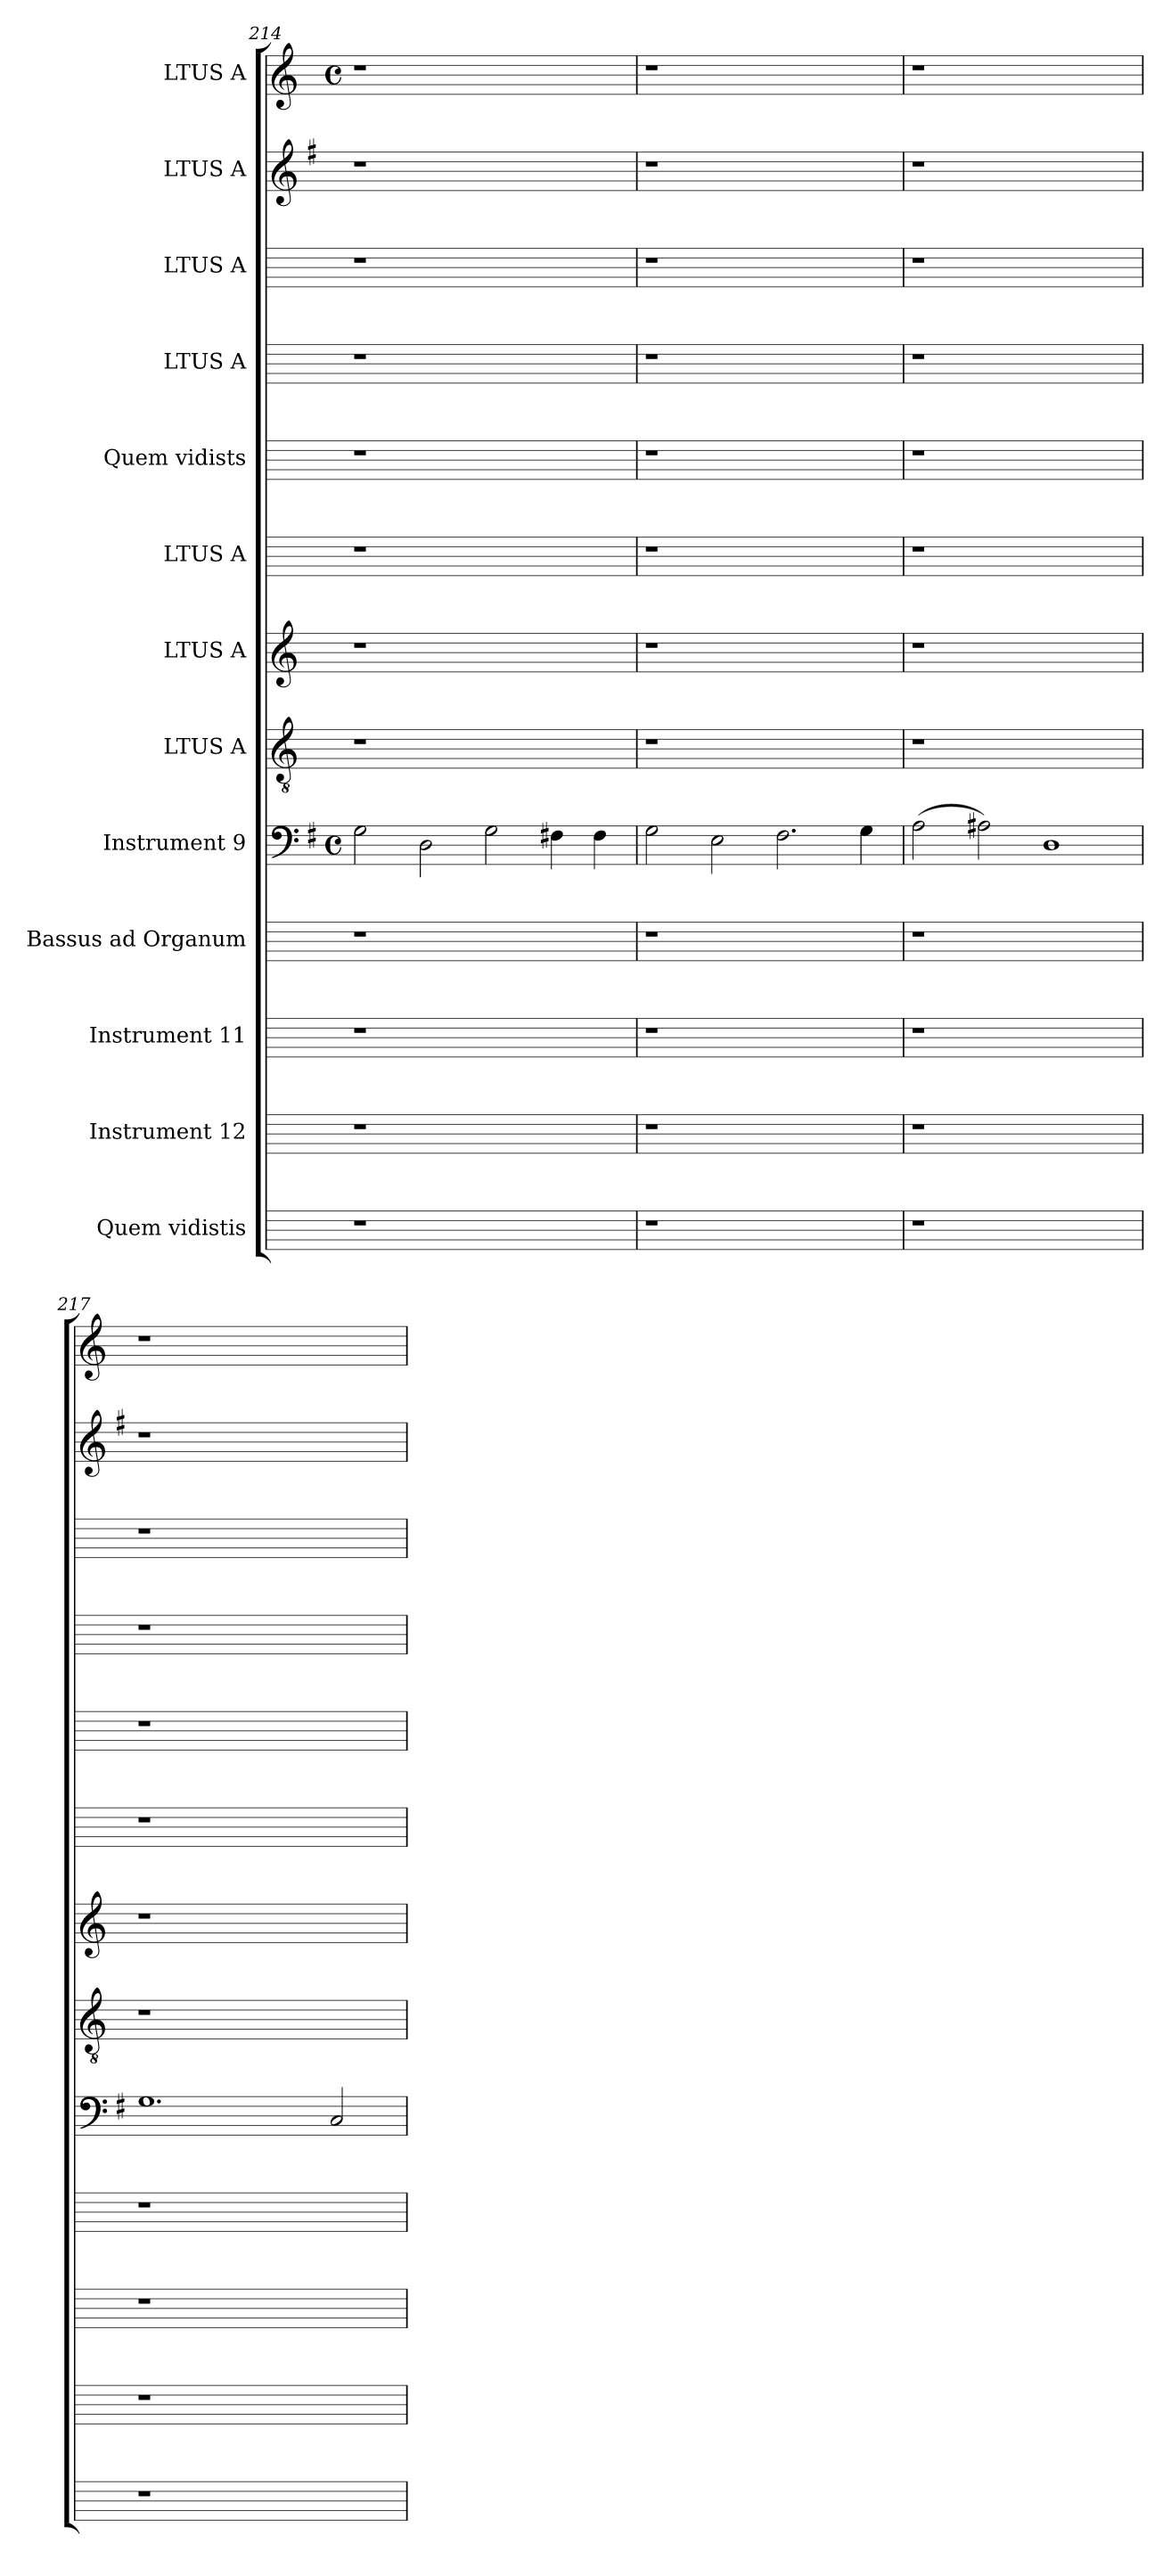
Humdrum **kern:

**kern	**kern	**kern	**kern	**kern	**kern	**kern	**kern	**kern	**kern	**kern	**kern	**kern
*part13	*part12	*part11	*part10	*part9	*part8	*part7	*part6	*part5	*part4	*part3	*part2	*part1
*staff13	*staff12	*staff11	*staff10	*staff9	*staff8	*staff7	*staff6	*staff5	*staff4	*staff3	*staff2	*staff1
*I"Quem vidistis	*I"Instrument 12	*I"Instrument 11	*I"Bassus ad Organum	*I"Instrument 9	*I"LTUS  A	*I"LTUS  A	*I"LTUS  A	*I"Quem vidists	*I"LTUS  A	*I"LTUS  A	*I"LTUS  A	*I"LTUS  A
*	*	*	*	*clefF4	*clefGv2	*clefG2	*	*	*	*	*clefG2	*clefG2
*	*	*	*	*k[f#]	*	*	*	*	*	*	*k[f#]	*
*	*	*	*	*G:	*	*	*	*	*	*	*G:	*
*	*	*	*	*M4/4	*	*	*	*	*	*	*	*M4/4
*	*	*	*	*met(c)	*	*	*	*	*	*	*	*met(c)
=214	=214	=214	=214	=214	=214	=214	=214	=214	=214	=214	=214	=214
1r	1r	1r	1r	2G\	1r	1r	1r	1r	1r	1r	1r	1r
.	.	.	.	2D\	.	.	.	.	.	.	.	.
1ryy	1ryy	1ryy	1ryy	2G\	1ryy	1ryy	1ryy	1ryy	1ryy	1ryy	1ryy	1ryy
.	.	.	.	4F#X>\	.	.	.	.	.	.	.	.
.	.	.	.	4F#\	.	.	.	.	.	.	.	.
=215	=215	=215	=215	=215	=215	=215	=215	=215	=215	=215	=215	=215
1r	1r	1r	1r	2G\	1r	1r	1r	1r	1r	1r	1r	1r
.	.	.	.	2E>\	.	.	.	.	.	.	.	.
1ryy	1ryy	1ryy	1ryy	2.F#\	1ryy	1ryy	1ryy	1ryy	1ryy	1ryy	1ryy	1ryy
.	.	.	.	4G\	.	.	.	.	.	.	.	.
=216	=216	=216	=216	=216	=216	=216	=216	=216	=216	=216	=216	=216
1r	1r	1r	1r	(>2A>\	1r	1r	1r	1r	1r	1r	1r	1r
.	.	.	.	2A#>\)	.	.	.	.	.	.	.	.
1ryy	1ryy	1ryy	1ryy	1D	1ryy	1ryy	1ryy	1ryy	1ryy	1ryy	1ryy	1ryy
=217	=217	=217	=217	=217	=217	=217	=217	=217	=217	=217	=217	=217
1r	1r	1r	1r	1.G	1r	1r	1r	1r	1r	1r	1r	1r
1ryy	1ryy	1ryy	1ryy	.	1ryy	1ryy	1ryy	1ryy	1ryy	1ryy	1ryy	1ryy
.	.	.	.	2C/	.	.	.	.	.	.	.	.
=	=	=	=	=	=	=	=	=	=	=	=	=
*-	*-	*-	*-	*-	*-	*-	*-	*-	*-	*-	*-	*-
